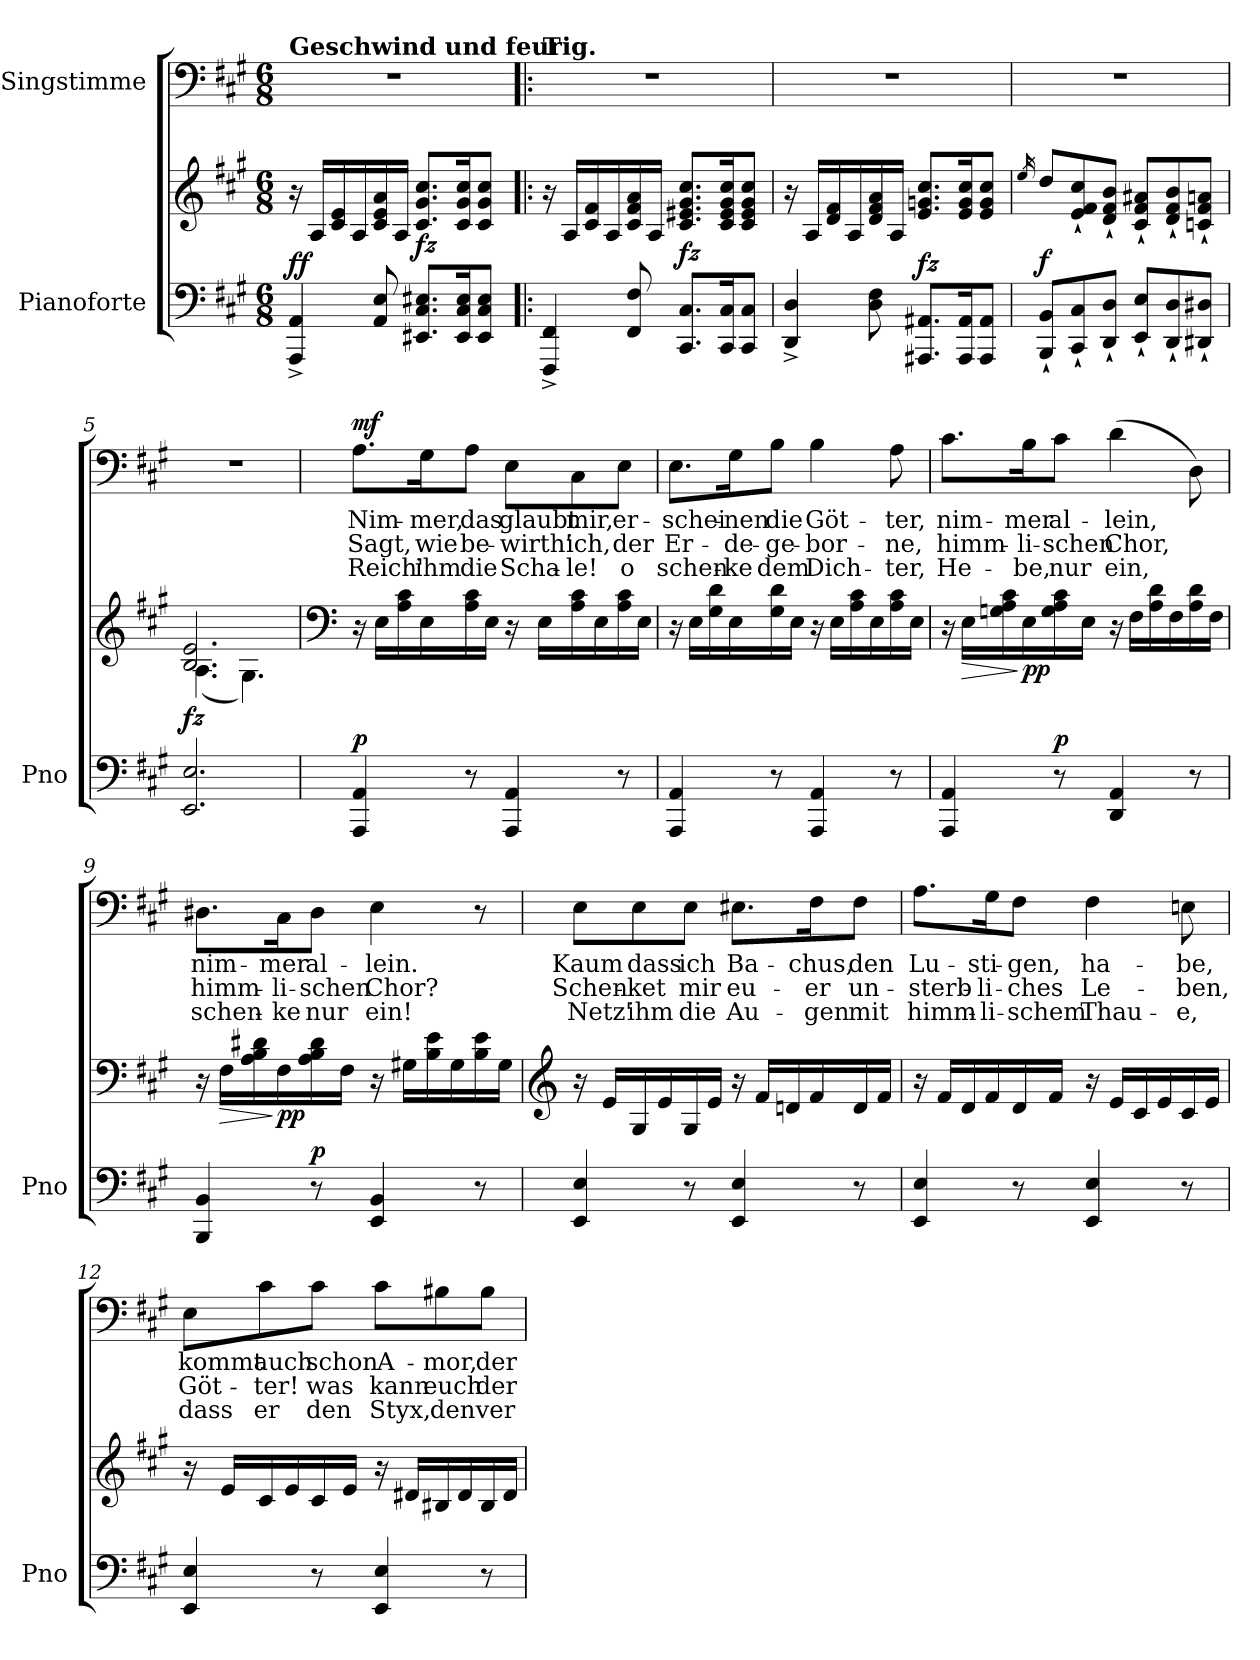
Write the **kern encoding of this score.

**kern	**kern	**dynam	**kern	**text	**text	**text	**dynam
*part2	*part2	*part2	*part1	*part1	*part1	*part1	*part1
*staff3	*staff2	*staff2/3	*staff1	*staff1	*staff1	*staff1	*staff1
*I"Pianoforte	*	*	*I"Singstimme	*	*	*	*
*I'Pno	*	*	*	*	*	*	*
*clefF4	*clefG2	*	*clefF4	*	*	*	*
*k[f#c#g#]	*k[f#c#g#]	*	*k[f#c#g#]	*	*	*	*
*M6/8	*M6/8	*	*M6/8	*	*	*	*
=1	=1	=1	=1	=1	=1	=1	=1
!	!	!	!LO:TX:a:B:t=Geschwind und feurig.	!	!	!	!
!	!	!LO:DY:a=2	!	!	!	!	!
4AAA/^ 4AA/^	16r	ff	2.r	.	.	.	.
.	16A/LL	.	.	.	.	.	.
.	16c#/ 16e/	.	.	.	.	.	.
.	16A/	.	.	.	.	.	.
8AA/ 8E/	16c#/ 16e/ 16a/	.	.	.	.	.	.
.	16A/JJ	.	.	.	.	.	.
!	!	!LO:DY:a=2	!	!	!	!	!
8.EE#X/ 8.C#/ 8.E#X/L	8.c#/ 8.g#/ 8.cc#/L	fz	.	.	.	.	.
16EE#/ 16C#/ 16E#/K	16c#/ 16g#/ 16cc#/K	.	.	.	.	.	.
8EE#/ 8C#/ 8E#/J	8c#/ 8g#/ 8cc#/J	.	.	.	.	.	.
=2!|:	=2!|:	=2!|:	=2!|:	=2!|:	=2!|:	=2!|:	=2!|:
!	!	!	!LO:TX:a:B:t=T	!	!	!	!
4FFF#/^ 4FF#/^	16r	.	2.r	.	.	.	.
.	16A/LL	.	.	.	.	.	.
.	16c#/ 16f#/	.	.	.	.	.	.
.	16A/	.	.	.	.	.	.
8FF#/ 8F#/	16c#/ 16f#/ 16a/	.	.	.	.	.	.
.	16A/JJ	.	.	.	.	.	.
!	!	!LO:DY:a=2	!	!	!	!	!
8.CC#/ 8.C#/L	8.c#/ 8.e#X/ 8.g#/ 8.cc#/L	fz	.	.	.	.	.
16CC#/ 16C#/K	16c#/ 16e#/ 16g#/ 16cc#/K	.	.	.	.	.	.
8CC#/ 8C#/J	8c#/ 8e#/ 8g#/ 8cc#/J	.	.	.	.	.	.
=3	=3	=3	=3	=3	=3	=3	=3
4DD/^ 4D/^	16r	.	2.r	.	.	.	.
.	16A/LL	.	.	.	.	.	.
.	16d/ 16f#/	.	.	.	.	.	.
.	16A/	.	.	.	.	.	.
8D\ 8F#\	16d/ 16f#/ 16a/	.	.	.	.	.	.
.	16A/JJ	.	.	.	.	.	.
!	!	!LO:DY:a=2	!	!	!	!	!
8.AAA#X/ 8.AA#X/L	8.e/ 8.gn/ 8.cc#/L	fz	.	.	.	.	.
16AAA#/ 16AA#/K	16e/ 16g/ 16cc#/K	.	.	.	.	.	.
8AAA#/ 8AA#/J	8e/ 8g/ 8cc#/J	.	.	.	.	.	.
=4	=4	=4	=4	=4	=4	=4	=4
.	16qee/	.	.	.	.	.	.
!	!	!LO:DY:a=2	!	!	!	!	!
8BBB/` 8BB/`L	8dd/L	f	2.r	.	.	.	.
8CC#/` 8C#/`	8e/` 8f#/` 8cc#/`	.	.	.	.	.	.
8DD/` 8D/`J	8d/` 8f#/` 8b/`J	.	.	.	.	.	.
8EE/` 8E/`L	8c#/` 8f#/` 8a#X/`L	.	.	.	.	.	.
8DD/` 8D/`	8d/` 8f#/` 8b/`	.	.	.	.	.	.
8DD#X/` 8D#X/`J	8cn/` 8f#/` 8an/`J	.	.	.	.	.	.
=5	=5	=5	=5	=5	=5	=5	=5
*	*^	*	*	*	*	*	*
!	!	!	!LO:DY:a=2	!	!	!	!	!
2.EE/ 2.E/	2.B/ 2.e/	(<4.A\	fz	2.r	.	.	.	.
.	.	4.G#\)	.	.	.	.	.	.
*	*v	*v	*	*	*	*	*	*
!!LO:LB:g=z
=6	=6	=6	=6	=6	=6	=6	=6
*	*clefF4	*	*	*	*	*	*
*	*^	*	*	*	*	*	*
!	!	!	!LO:DY:a=2	!	!LO:LY:b	!LO:LY:b	!LO:LY:b	!LO:DY:a
*	*v	*v	*	*	*	*	*	*
4AAA/ 4AA/	16r	p	8.A\L	Nim-	Sagt,	Reich'	mf
.	16E\LL	.	.	.	.	.	.
.	16A\ 16c#\	.	.	.	.	.	.
!	!	!	!	!LO:LY:b	!LO:LY:b	!LO:LY:b	!
.	16E\	.	16G#\K	-mer,	wie	ihm	.
!	!	!	!	!LO:LY:b	!LO:LY:b	!LO:LY:b	!
8r	16A\ 16c#\	.	8A\J	das	be-	die	.
.	16E\JJ	.	.	.	.	.	.
!	!	!	!	!LO:LY:b	!LO:LY:b	!LO:LY:b	!
4AAA/ 4AA/	16r	.	8E\L	glaubt	-wirth'	Scha-	.
.	16E\LL	.	.	.	.	.	.
!	!	!	!	!LO:LY:b	!LO:LY:b	!LO:LY:b	!
.	16A\ 16c#\	.	8C#\	mir,	ich,	-le!	.
.	16E\	.	.	.	.	.	.
!	!	!	!	!LO:LY:b	!LO:LY:b	!LO:LY:b	!
8r	16A\ 16c#\	.	8E\J	er-	der	o	.
.	16E\JJ	.	.	.	.	.	.
=7	=7	=7	=7	=7	=7	=7	=7
!	!	!	!	!LO:LY:b	!LO:LY:b	!LO:LY:b	!
4AAA/ 4AA/	16r	.	8.E\L	-schei-	Er-	schen-	.
.	16E\LL	.	.	.	.	.	.
.	16G#\ 16d\	.	.	.	.	.	.
!	!	!	!	!LO:LY:b	!LO:LY:b	!LO:LY:b	!
.	16E\	.	16G#\K	-nen	-de-	-ke	.
!	!	!	!	!LO:LY:b	!LO:LY:b	!LO:LY:b	!
8r	16G#\ 16d\	.	8B\J	die	-ge-	dem	.
.	16E\JJ	.	.	.	.	.	.
!	!	!	!	!LO:LY:b	!LO:LY:b	!LO:LY:b	!
4AAA/ 4AA/	16r	.	4B\	Göt-	-bor-	Dich-	.
.	16E\LL	.	.	.	.	.	.
.	16A\ 16c#\	.	.	.	.	.	.
.	16E\	.	.	.	.	.	.
!	!	!	!	!LO:LY:b	!LO:LY:b	!LO:LY:b	!
8r	16A\ 16c#\	.	8A\	-ter,	-ne,	-ter,	.
.	16E\JJ	.	.	.	.	.	.
=8	=8	=8	=8	=8	=8	=8	=8
!	!	!	!	!LO:LY:b	!LO:LY:b	!LO:LY:b	!
4AAA/ 4AA/	16r	.	8.c#\L	nim-	himm-	He-	.
!	!	!LO:HP:b	!	!	!	!	!
.	16E\LL	>	.	.	.	.	.
.	16Gn\ 16A\ 16c#\	.	.	.	.	.	.
!	!	!LO:DY:n=1:b	!	!LO:LY:b	!LO:LY:b	!LO:LY:b	!
.	16E\	] pp	16B\K	-mer	-li-	-be,	.
!	!	!LO:DY:n=2:a=2	!	!LO:LY:b	!LO:LY:b	!LO:LY:b	!
8r	16G\ 16A\ 16c#\	p	8c#\J	al-	-schen	nur	.
.	16E\JJ	.	.	.	.	.	.
!	!	!	!	!LO:LY:b	!LO:LY:b	!LO:LY:b	!
4DD/ 4AA/	16r	.	(>4d\	-lein,	Chor,	ein,	.
.	16F#\LL	.	.	.	.	.	.
.	16A\ 16d\	.	.	.	.	.	.
.	16F#\	.	.	.	.	.	.
8r	16A\ 16d\	.	8D\)	.	.	.	.
.	16F#\JJ	.	.	.	.	.	.
!!LO:LB:g=z
=9	=9	=9	=9	=9	=9	=9	=9
!	!	!	!	!LO:LY:b	!LO:LY:b	!LO:LY:b	!
4BBB/ 4BB/	16r	.	8.D#X\L	nim-	himm-	schen-	.
!	!	!LO:HP:b	!	!	!	!	!
.	16F#\LL	>	.	.	.	.	.
.	16A\ 16B\ 16d#X\	.	.	.	.	.	.
!	!	!LO:DY:n=1:b	!	!LO:LY:b	!LO:LY:b	!LO:LY:b	!
.	16F#\	] pp	16C#\K	-mer	-li-	-ke	.
!	!	!LO:DY:n=2:a=2	!	!LO:LY:b	!LO:LY:b	!LO:LY:b	!
8r	16A\ 16B\ 16d#\	p	8D#\J	al-	-schen	nur	.
.	16F#\JJ	.	.	.	.	.	.
!	!	!	!	!LO:LY:b	!LO:LY:b	!LO:LY:b	!
4EE/ 4BB/	16r	.	4E\	-lein.	Chor?	ein!	.
.	16G#X\LL	.	.	.	.	.	.
.	16B\ 16e\	.	.	.	.	.	.
.	16G#\	.	.	.	.	.	.
8r	16B\ 16e\	.	8r	.	.	.	.
.	16G#\JJ	.	.	.	.	.	.
!!LO:LB:g=z
=10	=10	=10	=10	=10	=10	=10	=10
*	*clefG2	*	*	*	*	*	*
!	!	!	!	!LO:LY:b	!LO:LY:b	!LO:LY:b	!
4EE/ 4E/	16r	.	8E\L	Kaum	Schen-	Netz'	.
.	16e/LL	.	.	.	.	.	.
!	!	!	!	!LO:LY:b	!LO:LY:b	!LO:LY:b	!
.	16G#/	.	8E\	dass	-ket	ihm	.
.	16e/	.	.	.	.	.	.
!	!	!	!	!LO:LY:b	!LO:LY:b	!LO:LY:b	!
8r	16G#/	.	8E\J	ich	mir	die	.
.	16e/JJ	.	.	.	.	.	.
!	!	!	!	!LO:LY:b	!LO:LY:b	!LO:LY:b	!
4EE/ 4E/	16r	.	8.E#X\L	Ba-	eu-	Au-	.
.	16f#/LL	.	.	.	.	.	.
.	16dn/	.	.	.	.	.	.
!	!	!	!	!LO:LY:b	!LO:LY:b	!LO:LY:b	!
.	16f#/	.	16F#\K	-chus,	-er	-gen	.
!	!	!	!	!LO:LY:b	!LO:LY:b	!LO:LY:b	!
8r	16d/	.	8F#\J	den	un-	mit	.
.	16f#/JJ	.	.	.	.	.	.
=11	=11	=11	=11	=11	=11	=11	=11
!	!	!	!	!LO:LY:b	!LO:LY:b	!LO:LY:b	!
4EE/ 4E/	16r	.	8.A\L	Lu-	-sterb-	himm-	.
.	16f#/LL	.	.	.	.	.	.
.	16d/	.	.	.	.	.	.
!	!	!	!	!LO:LY:b	!LO:LY:b	!LO:LY:b	!
.	16f#/	.	16G#\K	-sti-	-li-	-li-	.
!	!	!	!	!LO:LY:b	!LO:LY:b	!LO:LY:b	!
8r	16d/	.	8F#\J	-gen,	-ches	-schem	.
.	16f#/JJ	.	.	.	.	.	.
!	!	!	!	!LO:LY:b	!LO:LY:b	!LO:LY:b	!
4EE/ 4E/	16r	.	4F#\	ha-	Le-	Thau-	.
.	16e/LL	.	.	.	.	.	.
.	16c#/	.	.	.	.	.	.
.	16e/	.	.	.	.	.	.
!	!	!	!	!LO:LY:b	!LO:LY:b	!LO:LY:b	!
8r	16c#/	.	8En\	-be,	-ben,	-e,	.
.	16e/JJ	.	.	.	.	.	.
=12	=12	=12	=12	=12	=12	=12	=12
!	!	!	!	!LO:LY:b	!LO:LY:b	!LO:LY:b	!
4EE/ 4E/	16r	.	8E\L	kommt	Göt-	dass	.
.	16e/LL	.	.	.	.	.	.
!	!	!	!	!LO:LY:b	!LO:LY:b	!LO:LY:b	!
.	16c#/	.	8c#\	auch	-ter!	er	.
.	16e/	.	.	.	.	.	.
!	!	!	!	!LO:LY:b	!LO:LY:b	!LO:LY:b	!
8r	16c#/	.	8c#\J	schon	was	den	.
.	16e/JJ	.	.	.	.	.	.
!	!	!	!	!LO:LY:b	!LO:LY:b	!LO:LY:b	!
4EE/ 4E/	16r	.	8c#\L	A-	kann	Styx,	.
.	16d#X/LL	.	.	.	.	.	.
!	!	!	!	!LO:LY:b	!LO:LY:b	!LO:LY:b	!
.	16B#X/	.	8B#X\	-mor,	euch	den	.
.	16d#/	.	.	.	.	.	.
!	!	!	!	!LO:LY:b	!LO:LY:b	!LO:LY:b	!
8r	16B#/	.	8B#\J	der	der	ver-	.
.	16d#/JJ	.	.	.	.	.	.
=	=	=	=	=	=	=	=
*-	*-	*-	*-	*-	*-	*-	*-
